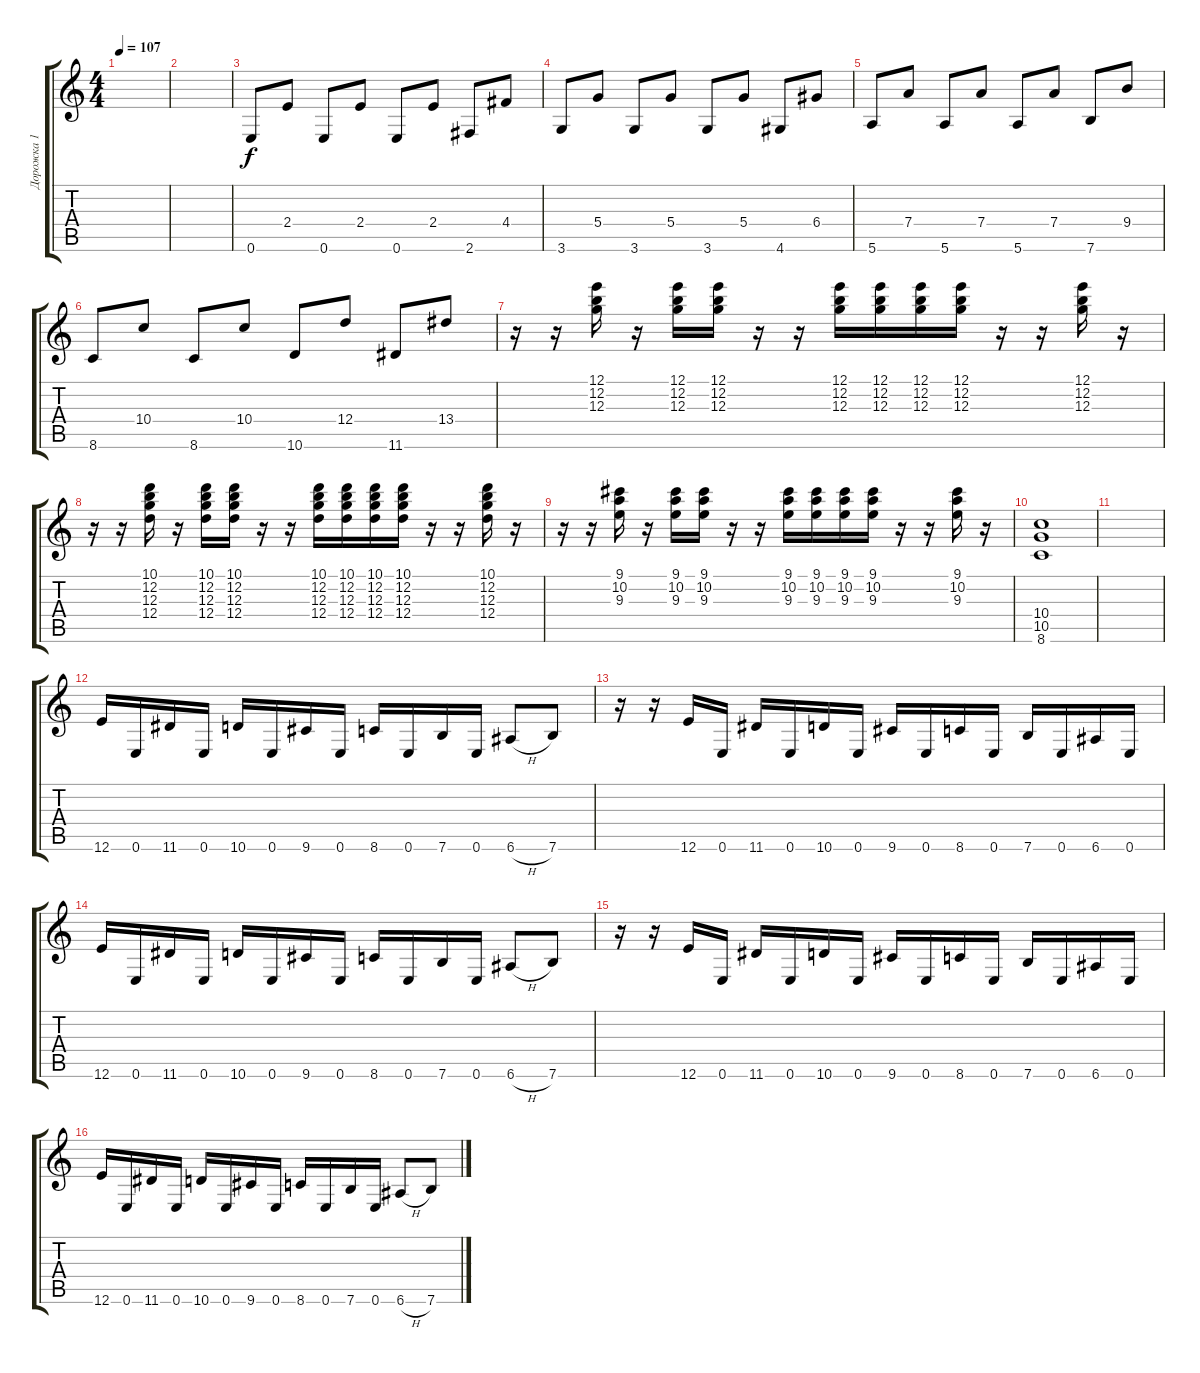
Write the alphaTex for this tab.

\track ("Дорожка 1" "Дорожка 1") {instrument overdrivenguitar}
\staff {score tabs}
\tuning (E4 B3 G3 D3 A2 E2) {hide}
\ts (4 4)
\tempo 107
\clef g2
\ks c
|
|
0.6.8 2.4.8 0.6.8 2.4.8 0.6.8 2.4.8 2.6.8 4.4.8 |
3.6.8 5.4.8 3.6.8 5.4.8 3.6.8 5.4.8 4.6.8 6.4.8 |
5.6.8 7.4.8 5.6.8 7.4.8 5.6.8 7.4.8 7.6.8 9.4.8 |
8.6.8 10.4.8 8.6.8 10.4.8 10.6.8 12.4.8 11.6.8 13.4.8 |
r.16 r.16 (12.1 12.2 12.3).16 r.16 (12.1 12.2 12.3).16 (12.1 12.2 12.3).16 r.16 r.16 (12.1 12.2 12.3).16 (12.1 12.2 12.3).16 (12.1 12.2 12.3).16 (12.1 12.2 12.3).16 r.16 r.16 (12.1 12.2 12.3).16 r.16 |
r.16 r.16 (10.1 12.2 12.3 12.4).16 r.16 (10.1 12.2 12.3 12.4).16 (10.1 12.2 12.3 12.4).16 r.16 r.16 (10.1 12.2 12.3 12.4).16 (10.1 12.2 12.3 12.4).16 (10.1 12.2 12.3 12.4).16 (10.1 12.2 12.3 12.4).16 r.16 r.16 (10.1 12.2 12.3 12.4).16 r.16 |
r.16 r.16 (9.1 10.2 9.3).16 r.16 (9.1 10.2 9.3).16 (9.1 10.2 9.3).16 r.16 r.16 (9.1 10.2 9.3).16 (9.1 10.2 9.3).16 (9.1 10.2 9.3).16 (9.1 10.2 9.3).16 r.16 r.16 (9.1 10.2 9.3).16 r.16 |
(10.4 10.5 8.6).1 |
|
12.6.16 0.6.16 11.6.16 0.6.16 10.6.16 0.6.16 9.6.16 0.6.16 8.6.16 0.6.16 7.6.16 0.6.16 6.6{h}.8 7.6.8 |
r.16 r.16 12.6.16 0.6.16 11.6.16 0.6.16 10.6.16 0.6.16 9.6.16 0.6.16 8.6.16 0.6.16 7.6.16 0.6.16 6.6.16 0.6.16 |
12.6.16 0.6.16 11.6.16 0.6.16 10.6.16 0.6.16 9.6.16 0.6.16 8.6.16 0.6.16 7.6.16 0.6.16 6.6{h}.8 7.6.8 |
r.16 r.16 12.6.16 0.6.16 11.6.16 0.6.16 10.6.16 0.6.16 9.6.16 0.6.16 8.6.16 0.6.16 7.6.16 0.6.16 6.6.16 0.6.16 |
12.6.16 0.6.16 11.6.16 0.6.16 10.6.16 0.6.16 9.6.16 0.6.16 8.6.16 0.6.16 7.6.16 0.6.16 6.6{h}.8 7.6.8
